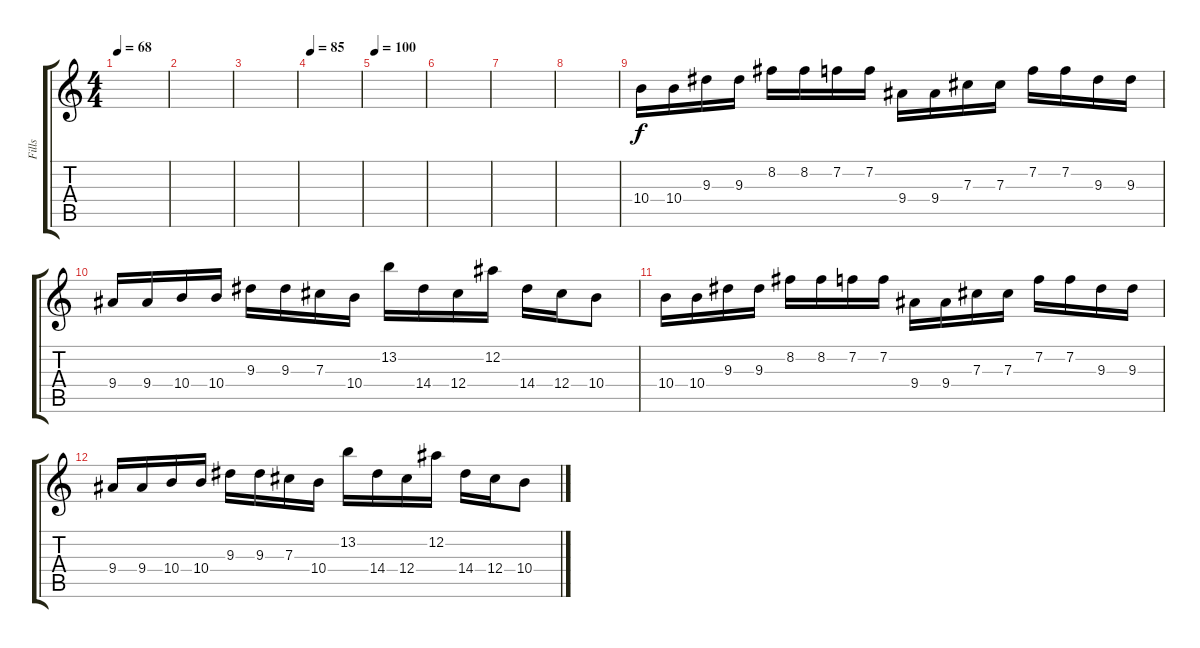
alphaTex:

\track ("Fills" "Fills") {instrument distortionguitar}
\staff {score tabs}
\tuning (Eb4 Bb3 Gb3 Db3 Ab2 Eb2) {hide}
\ts (4 4)
\tempo 68
\clef g2
\ks c
|
|
|
\tempo 85
|
\tempo 100
|
|
|
|
10.4.16 10.4.16 9.3.16 9.3.16 8.2.16 8.2.16 7.2.16 7.2.16 9.4.16 9.4.16 7.3.16 7.3.16 7.2.16 7.2.16 9.3.16 9.3.16 |
9.4.16 9.4.16 10.4.16 10.4.16 9.3.16 9.3.16 7.3.16 10.4.16 13.2.16 14.4.16 12.4.16 12.2.16 14.4.16 12.4.16 10.4.8 |
10.4.16 10.4.16 9.3.16 9.3.16 8.2.16 8.2.16 7.2.16 7.2.16 9.4.16 9.4.16 7.3.16 7.3.16 7.2.16 7.2.16 9.3.16 9.3.16 |
9.4.16 9.4.16 10.4.16 10.4.16 9.3.16 9.3.16 7.3.16 10.4.16 13.2.16 14.4.16 12.4.16 12.2.16 14.4.16 12.4.16 10.4.8
